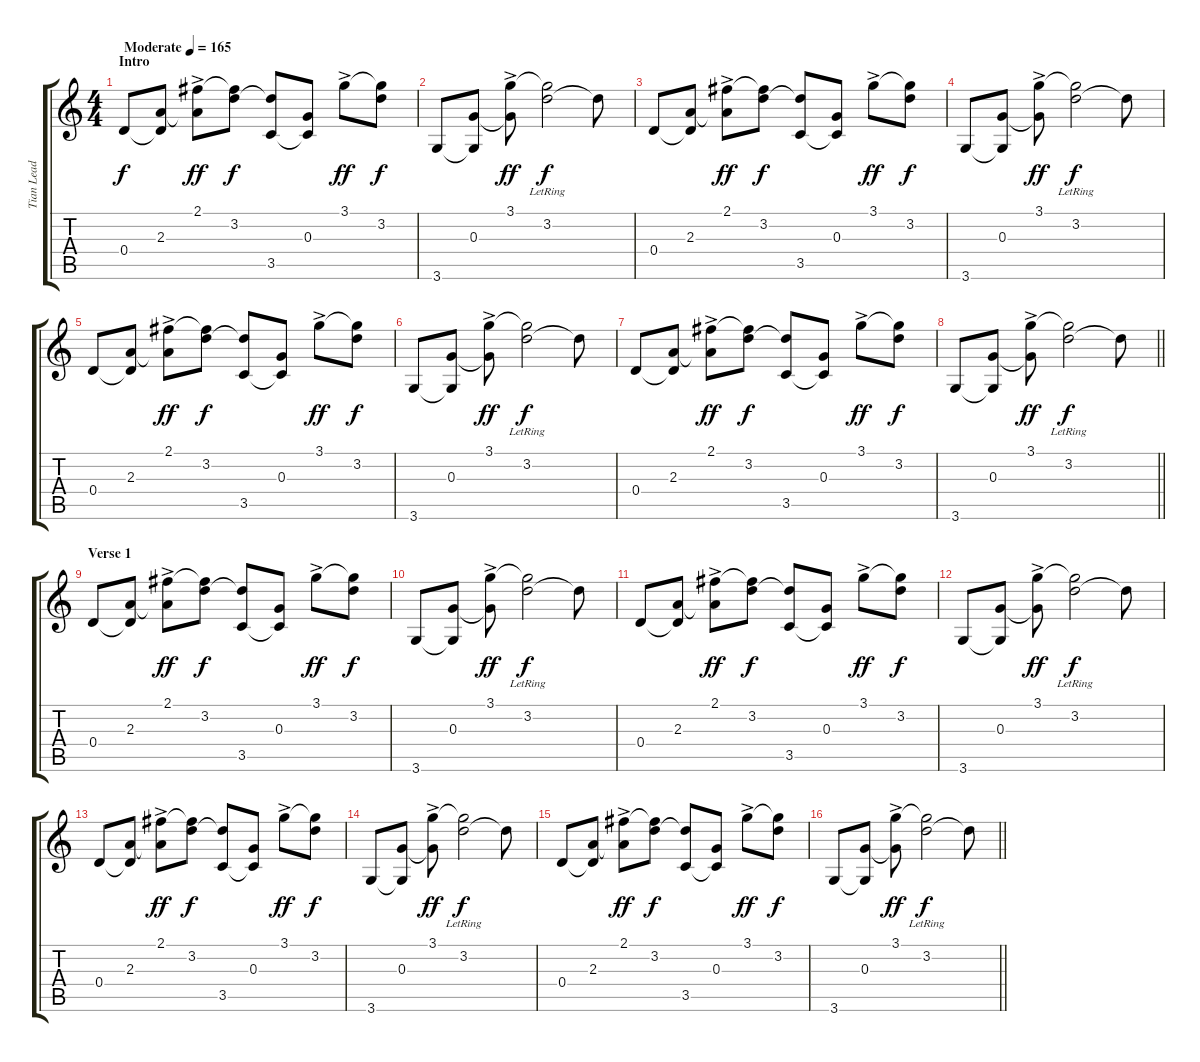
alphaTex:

\track ("Tian Lead" "Tian Lead") {instrument acousticguitarsteel}
\staff {score tabs}
\tuning (E4 B3 G3 D3 A2 E2) {hide}
\ts (4 4)
\section ("" "Intro")
\tempo (165 "Moderate")
\clef g2
\ks c
0.4.8{dy f instrument acousticguitarsteel} (2.3 0.4{t}).8 (2.1{ac} 2.3{t}).8{dy ff} (2.1{t} 3.2).8{dy f} (3.2{t} 3.5).8 (0.3 3.5{t}).8 3.1{ac}.8{dy ff} (3.1{t} 3.2).8{dy f} |
3.6.8 (0.3 3.6{t}).8 (3.1{ac} 0.3{t}).8{dy ff} (3.1{t} 3.2{lr}).2{dy f} 3.2{t}.8 |
0.4.8 (2.3 0.4{t}).8 (2.1{ac} 2.3{t}).8{dy ff} (2.1{t} 3.2).8{dy f} (3.2{t} 3.5).8 (0.3 3.5{t}).8 3.1{ac}.8{dy ff} (3.1{t} 3.2).8{dy f} |
3.6.8 (0.3 3.6{t}).8 (3.1{ac} 0.3{t}).8{dy ff} (3.1{t} 3.2{lr}).2{dy f} 3.2{t}.8 |
0.4.8 (2.3 0.4{t}).8 (2.1{ac} 2.3{t}).8{dy ff} (2.1{t} 3.2).8{dy f} (3.2{t} 3.5).8 (0.3 3.5{t}).8 3.1{ac}.8{dy ff} (3.1{t} 3.2).8{dy f} |
3.6.8 (0.3 3.6{t}).8 (3.1{ac} 0.3{t}).8{dy ff} (3.1{t} 3.2{lr}).2{dy f} 3.2{t}.8 |
0.4.8 (2.3 0.4{t}).8 (2.1{ac} 2.3{t}).8{dy ff} (2.1{t} 3.2).8{dy f} (3.2{t} 3.5).8 (0.3 3.5{t}).8 3.1{ac}.8{dy ff} (3.1{t} 3.2).8{dy f} |
\barLineRight lightlight
3.6.8 (0.3 3.6{t}).8 (3.1{ac} 0.3{t}).8{dy ff} (3.1{t} 3.2{lr}).2{dy f} 3.2{t}.8 |
\section ("" "Verse 1")
0.4.8 (2.3 0.4{t}).8 (2.1{ac} 2.3{t}).8{dy ff} (2.1{t} 3.2).8{dy f} (3.2{t} 3.5).8 (0.3 3.5{t}).8 3.1{ac}.8{dy ff} (3.1{t} 3.2).8{dy f} |
3.6.8 (0.3 3.6{t}).8 (3.1{ac} 0.3{t}).8{dy ff} (3.1{t} 3.2{lr}).2{dy f} 3.2{t}.8 |
0.4.8 (2.3 0.4{t}).8 (2.1{ac} 2.3{t}).8{dy ff} (2.1{t} 3.2).8{dy f} (3.2{t} 3.5).8 (0.3 3.5{t}).8 3.1{ac}.8{dy ff} (3.1{t} 3.2).8{dy f} |
3.6.8 (0.3 3.6{t}).8 (3.1{ac} 0.3{t}).8{dy ff} (3.1{t} 3.2{lr}).2{dy f} 3.2{t}.8 |
0.4.8 (2.3 0.4{t}).8 (2.1{ac} 2.3{t}).8{dy ff} (2.1{t} 3.2).8{dy f} (3.2{t} 3.5).8 (0.3 3.5{t}).8 3.1{ac}.8{dy ff} (3.1{t} 3.2).8{dy f} |
3.6.8 (0.3 3.6{t}).8 (3.1{ac} 0.3{t}).8{dy ff} (3.1{t} 3.2{lr}).2{dy f} 3.2{t}.8 |
0.4.8 (2.3 0.4{t}).8 (2.1{ac} 2.3{t}).8{dy ff} (2.1{t} 3.2).8{dy f} (3.2{t} 3.5).8 (0.3 3.5{t}).8 3.1{ac}.8{dy ff} (3.1{t} 3.2).8{dy f} |
\barLineRight lightlight
3.6.8 (0.3 3.6{t}).8 (3.1{ac} 0.3{t}).8{dy ff} (3.1{t} 3.2{lr}).2{dy f} 3.2{t}.8
